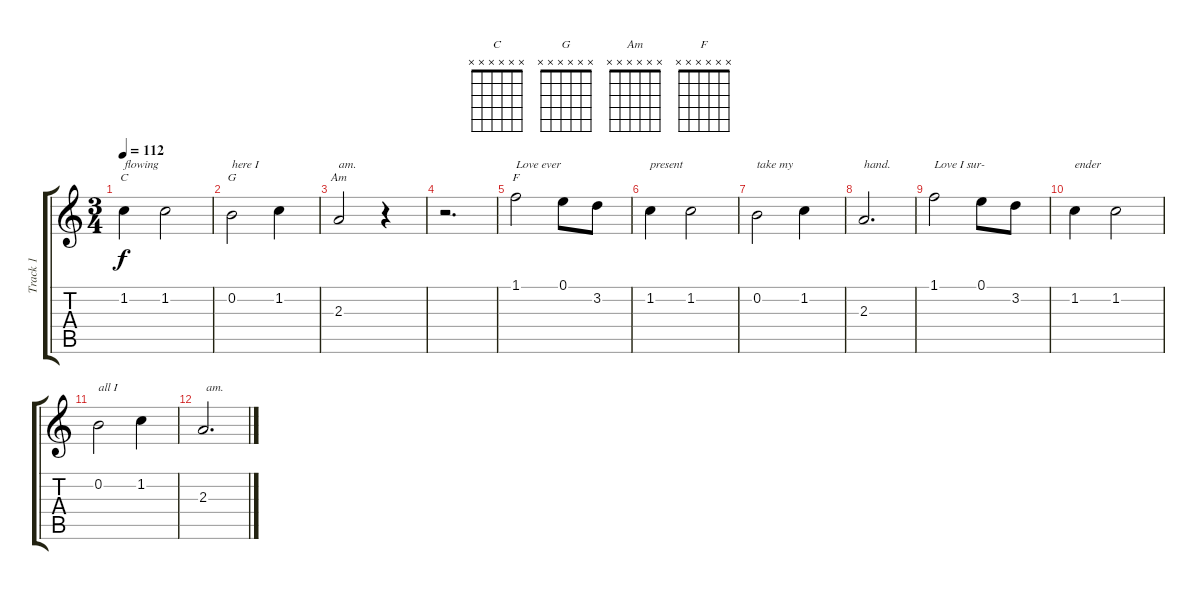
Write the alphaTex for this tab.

\track ("Track 1" "Track 1") {instrument acousticguitarsteel}
\staff {score tabs}
\tuning (E4 B3 G3 D3 A2 E2) {hide}
\chord ("C" x x x x x x)
\chord ("G" x x x x x x)
\chord ("Am" x x x x x x)
\chord ("F" x x x x x x)
\ts (3 4)
\tempo 112
\clef g2
\ks c
1.2.4{ch "C" txt "flowing" dy f} 1.2.2 |
0.2.2{ch "G" txt "here I"} 1.2.4 |
2.3.2{ch "Am" txt "am."} r.4 |
r.2{d} |
1.1.2{ch "F" txt "Love ever"} 0.1.8 3.2.8 |
1.2.4{txt "present "} 1.2.2 |
0.2.2{txt "take my"} 1.2.4 |
2.3.2{d txt "hand."} |
1.1.2{txt "Love I sur-"} 0.1.8 3.2.8 |
1.2.4{txt "ender"} 1.2.2 |
0.2.2{txt "all I"} 1.2.4 |
2.3.2{d txt " am."}
